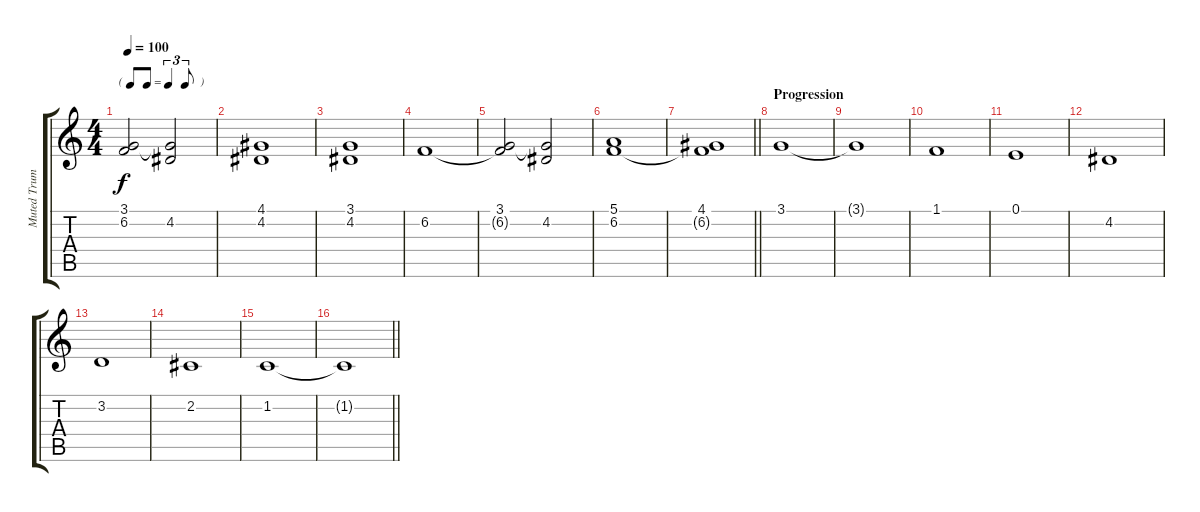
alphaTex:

\track ("Muted Trumpets" "Muted Trum") {instrument mutedtrumpet}
\staff {score tabs}
\tuning (E4 B3 G3 D3 A2 E2) {hide}
\ts (4 4)
\tf triplet8th
\tempo 100
\clef g2
\ks c
(3.1 6.2{t}).2{dy f} (3.1{t} 4.2).2 |
(4.1 4.2).1 |
(3.1 4.2).1 |
6.2.1 |
(3.1 6.2{t}).2 (3.1{t} 4.2).2 |
(5.1 6.2).1 |
\barLineRight lightlight
(4.1 6.2{t}).1 |
\section ("" "Progression")
3.1.1 |
3.1{t}.1 |
1.1.1 |
0.1.1 |
4.2.1 |
3.2.1{volume 10} |
2.2.1 |
1.2.1 |
\barLineRight lightlight
1.2{t}.1
